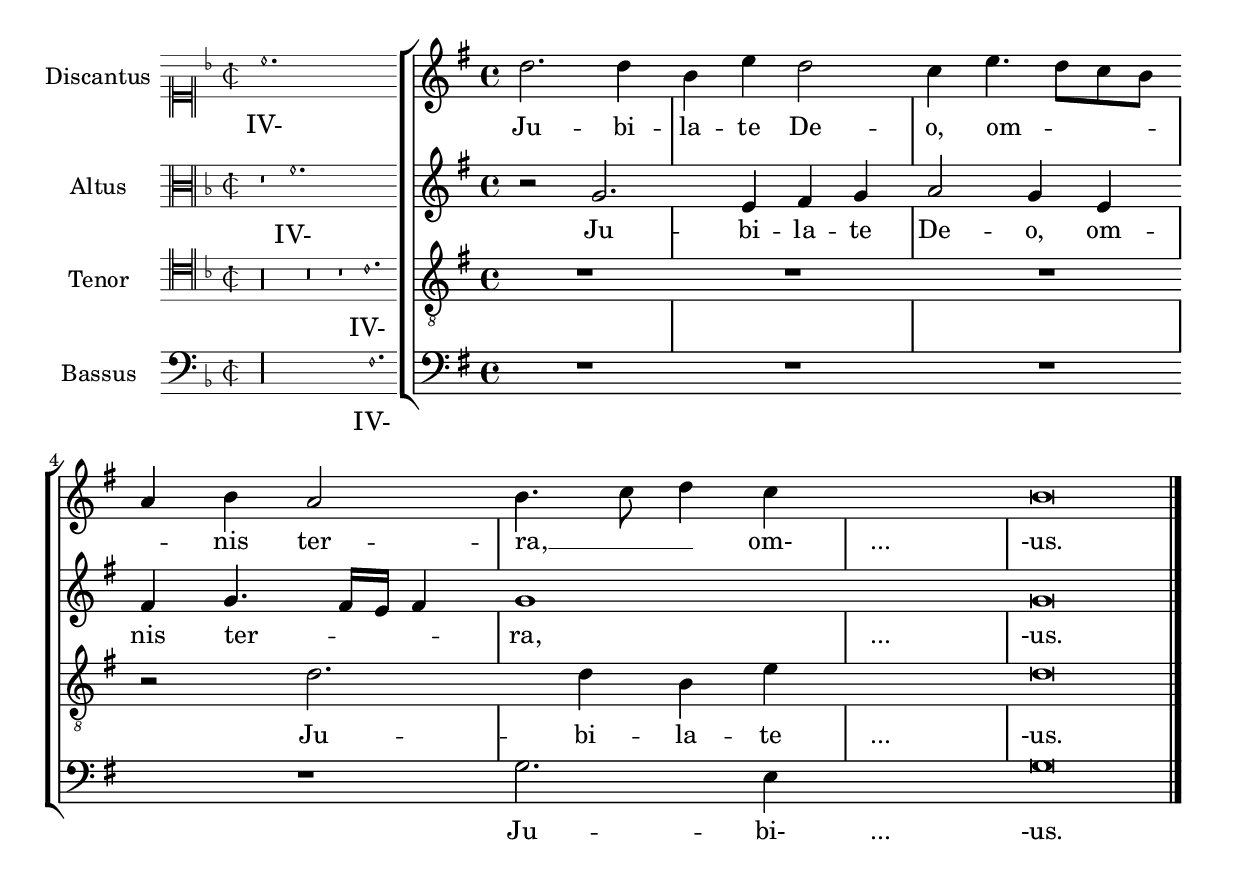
% DO NOT EDIT this file manually; it is automatically
% generated from Documentation/snippets/new
% Make any changes in Documentation/snippets/new/
% and then run scripts/auxiliar/makelsr.py
%
% This file is in the public domain.
%% Note: this file works from version 2.17.30
\version "2.17.30"

\header {
  lsrtags = "staff-notation, ancient-notation, really-cool"
  texidoc = "
Incipits can be added using the instrument name grob, but keeping
separate the instrument name definition and the incipit definition.
"
  doctitle = "Incipit"
} % begin verbatim


incipit =
#(define-music-function (parser location incipit-music) (ly:music?)
  #{
    \once \override Staff.InstrumentName.self-alignment-X = #RIGHT
    \once \override Staff.InstrumentName.self-alignment-Y = #UP
    \once \override Staff.InstrumentName.Y-offset =
      #(lambda (grob)
         (+ 4 (system-start-text::calc-y-offset grob)))
    \once \override Staff.InstrumentName.padding = #0.3
    \once \override Staff.InstrumentName.stencil =
      #(lambda (grob)
	 (let* ((instrument-name (ly:grob-property grob 'long-text)))
	   (set! (ly:grob-property grob 'long-text)
		 #{ \markup
		      \score
		         {
			   { \context MensuralStaff \with {
	                        instrumentName = #instrument-name
			        \override VerticalAxisGroup.Y-extent = #'(-4 . 4)
	                     } $incipit-music
			   }
	                   \layout { $(ly:grob-layout grob)
			             line-width = \indent
		                     indent =
				% primitive-eval is probably easiest for
				% escaping lexical closure and evaluating
				% everything respective to (current-module).
	                             #(primitive-eval
                                       '(or (false-if-exception (- indent incipit-width))
					    (* 0.5 indent)))
			             ragged-right = ##f
			             ragged-last = ##f
			             system-count = #1 }
			 }
		  #})
           (system-start-text::print grob)))
  #})

%%%%%%%%%%%%%%%%%%%%%%%%%

global = {
  \set Score.skipBars = ##t
  \key g \major
  \time 4/4

  % the actual music
  \skip 1*8

  % let finis bar go through all staves
  \override Staff.BarLine.transparent = ##f

  % finis bar
  \bar "|."
}

discantusIncipit = <<
  \new MensuralVoice = "discantusIncipit" <<
    \repeat unfold 9 { s1 \noBreak }
    {
      \clef "neomensural-c1"
      \key f \major
      \time 2/2
      c''1.
    }
  >>
  \new Lyrics \lyricsto discantusIncipit { IV- }
>>

discantusNotes = {
  \transpose c' c'' {
    \clef "treble"
    d'2. d'4 |
    b e' d'2 |
    c'4 e'4.( d'8 c' b |
    a4) b a2 |
    b4.( c'8 d'4) c'4 |
    \once \hide NoteHead
    c'1 |
    b\breve |
  }
}

discantusLyrics = \lyricmode {
  Ju -- bi -- |
  la -- te De -- |
  o, om --
  nis ter -- |
  ra, __ om- |
  "..." |
  -us. |
}

altusIncipit = <<
  \new MensuralVoice = "altusIncipit" <<
    \repeat unfold 9 { s1 \noBreak }
    {
      \clef "neomensural-c3"
      \key f \major
      \time 2/2
      r1 f'1.
    }
  >>
  \new Lyrics \lyricsto altusIncipit { IV- }
>>

altusNotes = {
  \transpose c' c'' {
    \clef "treble"
    % two measures
    r2 g2. e4 fis g |
    a2 g4 e |
    fis g4.( fis16 e fis4) |
    g1 |
    \once \hide NoteHead
    g1 |
    g\breve |
  }
}

altusLyrics = \lyricmode {
  % two measures
  Ju -- bi -- la -- te |
  De -- o, om -- |
  nis ter -- ra, |
  "..." |
  -us. |
}

tenorIncipit = <<
  \new MensuralVoice = "tenorIncipit" <<
    \repeat unfold 9 { s1 \noBreak }
    {
      \clef "neomensural-c4"
      \key f \major
      \time 2/2
      r\longa
      r\breve
      r1 c'1.
    }
  >>
  \new Lyrics \lyricsto tenorIncipit { IV- }
>>

tenorNotes = {
  \transpose c' c' {
    \clef "treble_8"
    R1 |
    R1 |
    R1 |
    % two measures
    r2 d'2. d'4 b e' |
    \once \hide NoteHead
    e'1 |
    d'\breve |
  }
}

tenorLyrics = \lyricmode {
  % two measures
  Ju -- bi -- la -- te |
  "..." |
  -us.
}

bassusIncipit = <<
  \new MensuralVoice = "bassusIncipit" <<
    \repeat unfold 9 { s1 \noBreak }
    {
      \clef "bass"
      \key f \major
      \time 2/2
      %% incipit
      r\maxima
      f1.
    }
  >>
  \new Lyrics \lyricsto bassusIncipit { IV- }
>>

bassusNotes = {
  \transpose c' c' {
    \clef "bass"
    R1 |
    R1 |
    R1 |
    R1 |
    g2. e4 |
    \once \hide NoteHead
    e1 |
    g\breve |
  }
}

bassusLyrics = \lyricmode {
  Ju -- bi- |
  "..." |
  -us.
}

\score {
  <<
    \new StaffGroup = choirStaff <<
      \new Voice = "discantusNotes" <<
        \global
        \set Staff.instrumentName = #"Discantus"
        \incipit \discantusIncipit
        \discantusNotes
      >>
      \new Lyrics = "discantusLyrics" \lyricsto discantusNotes { \discantusLyrics }
      \new Voice = "altusNotes" <<
        \global
        \set Staff.instrumentName = #"Altus"
        \incipit \altusIncipit
        \altusNotes
      >>
      \new Lyrics = "altusLyrics" \lyricsto altusNotes { \altusLyrics }
      \new Voice = "tenorNotes" <<
        \global
        \set Staff.instrumentName = #"Tenor"
        \incipit \tenorIncipit
        \tenorNotes
      >>
      \new Lyrics = "tenorLyrics" \lyricsto tenorNotes { \tenorLyrics }
      \new Voice = "bassusNotes" <<
        \global
        \set Staff.instrumentName = #"Bassus"
        \incipit \bassusIncipit
        \bassusNotes
      >>
      \new Lyrics = "bassusLyrics" \lyricsto bassusNotes { \bassusLyrics }
    >>
  >>
  \layout {
    \context {
      \Score
      %% no bar lines in staves or lyrics
      \hide BarLine
    }
    %% the next two instructions keep the lyrics between the bar lines
    \context {
      \Lyrics
      \consists "Bar_engraver"
      \consists "Separating_line_group_engraver"
    }
    \context {
      \Voice
      %% no slurs
      \hide Slur
      %% Comment in the below "\remove" command to allow line
      %% breaking also at those bar lines where a note overlaps
      %% into the next measure.  The command is commented out in this
      %% short example score, but especially for large scores, you
      %% will typically yield better line breaking and thus improve
      %% overall spacing if you comment in the following command.
      %%\remove "Forbid_line_break_engraver"
    }
    indent = 6\cm
    incipit-width = 4\cm
  }
}
